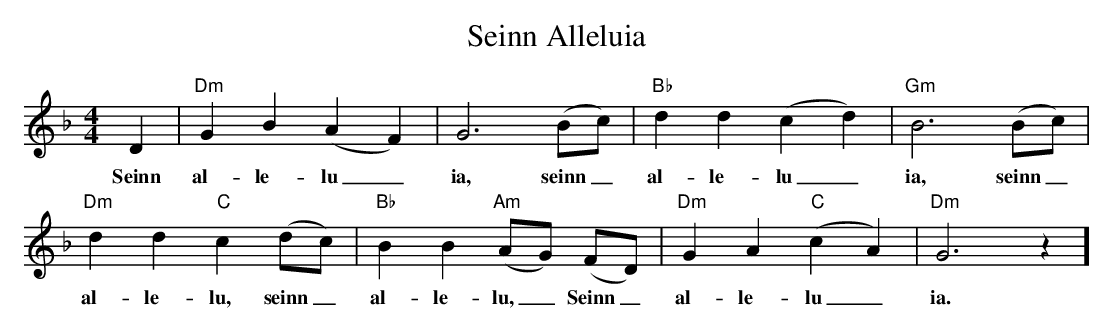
X:1
T:Seinn Alleluia
M:4/4
L:1/4
K:Dm
D | "Dm" G B (A F)| G3 (B/2c/2) |"Bb"d d (cd) | "Gm"B3 (B/2c/2)|
w:Seinn al-le-lu_ia, seinn_ al-le-lu_ia, seinn_
"Dm" d d "C" c (d/2c/2) | "Bb"B B "Am"(A/2G/2 ) (F/2D/2)| "Dm" G A "C"(cA )| "Dm"G3 z ]
w:al-le-lu, seinn_ al-le-lu,_ Seinn_ al-le-lu_ia.
